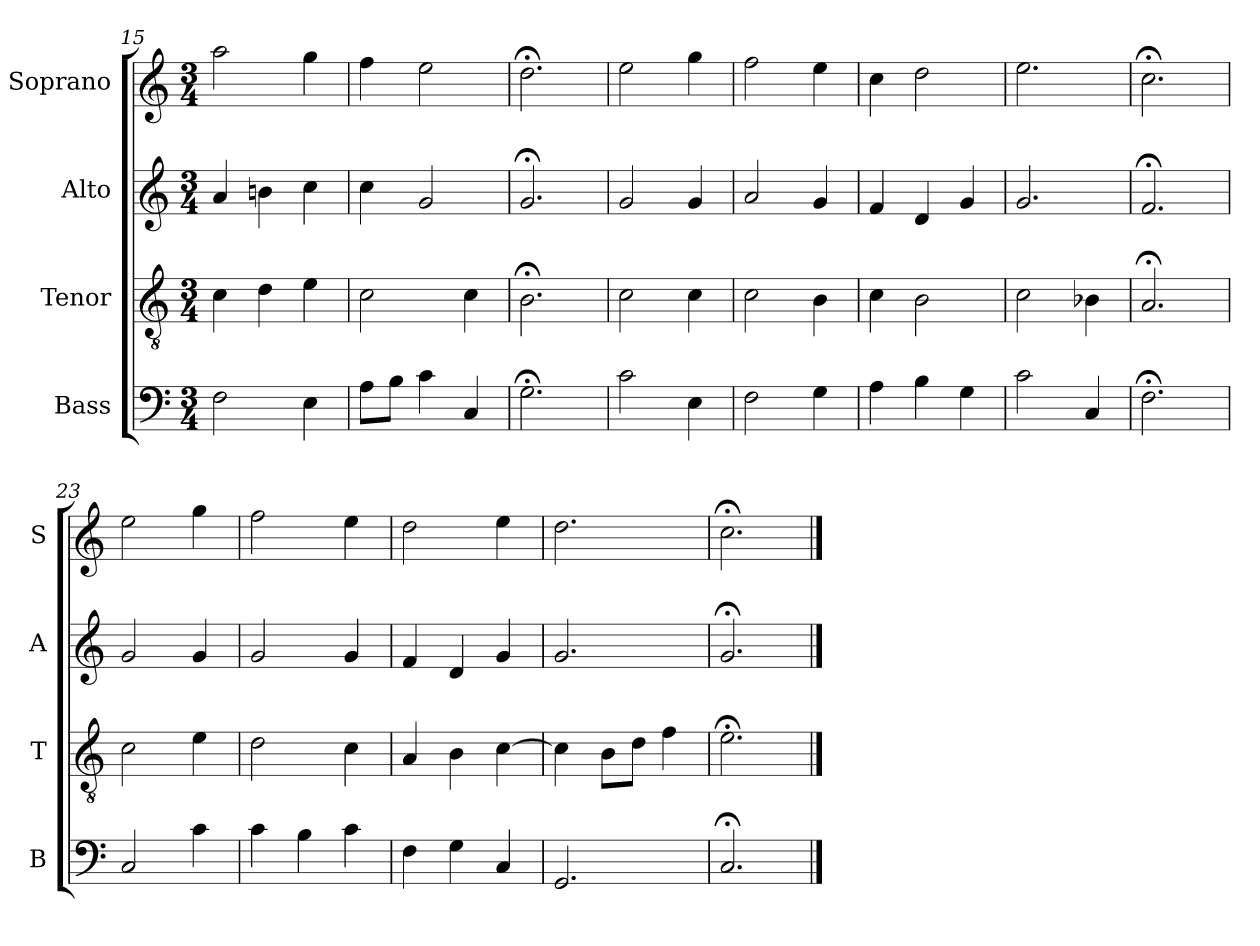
**kern	**kern	**kern	**kern
*part4	*part3	*part2	*part1
*staff4	*staff3	*staff2	*staff1
*I"Bass	*I"Tenor	*I"Alto	*I"Soprano
*I'B	*I'T	*I'A	*I'S
*clefF4	*clefGv2	*clefG2	*clefG2
*k[]	*k[]	*k[]	*k[]
*C:	*C:	*C:	*C:
*M3/4	*M3/4	*M3/4	*M3/4
=15	=15	=15	=15
2F	4c	4a	2aa
.	4d	4bn	.
4E	4e	4cc	4gg
=16	=16	=16	=16
8AL	2c	4cc	4ff
8BJ	.	.	.
4c	.	2g	2ee
4C	4c	.	.
=17	=17	=17	=17
2.G;<	2.B;<	2.g;<	2.dd;<
=18	=18	=18	=18
2c	2c	2g	2ee
4E	4c	4g	4gg
=19	=19	=19	=19
2F	2c	2a	2ff
4G	4B	4g	4ee
=20	=20	=20	=20
4A	4c	4f	4cc
4B	2B	4d	2dd
4G	.	4g	.
=21	=21	=21	=21
2c	2c	2.g	2.ee
4C	4B-X	.	.
=22	=22	=22	=22
2.F;<	2.A;<i	2.f;<i	2.cc;<
=23	=23	=23	=23
2C	2ci	2gi	2ee
4c	4e	4g	4gg
=24	=24	=24	=24
4c	2d	2g	2ff
4B	.	.	.
4c	4c	4g	4ee
=25	=25	=25	=25
4F	4A	4f	2dd
4G	4Bi	4di	.
4C	[4ci	4gi	4ee
=26	=26	=26	=26
2.GG	4ci]	2.g	2.dd
.	8BL	.	.
.	8dJ	.	.
.	4f	.	.
=27	=27	=27	=27
2.C;<	2.e;<	2.g;<	2.cc;<
==	==	==	==
*-	*-	*-	*-
